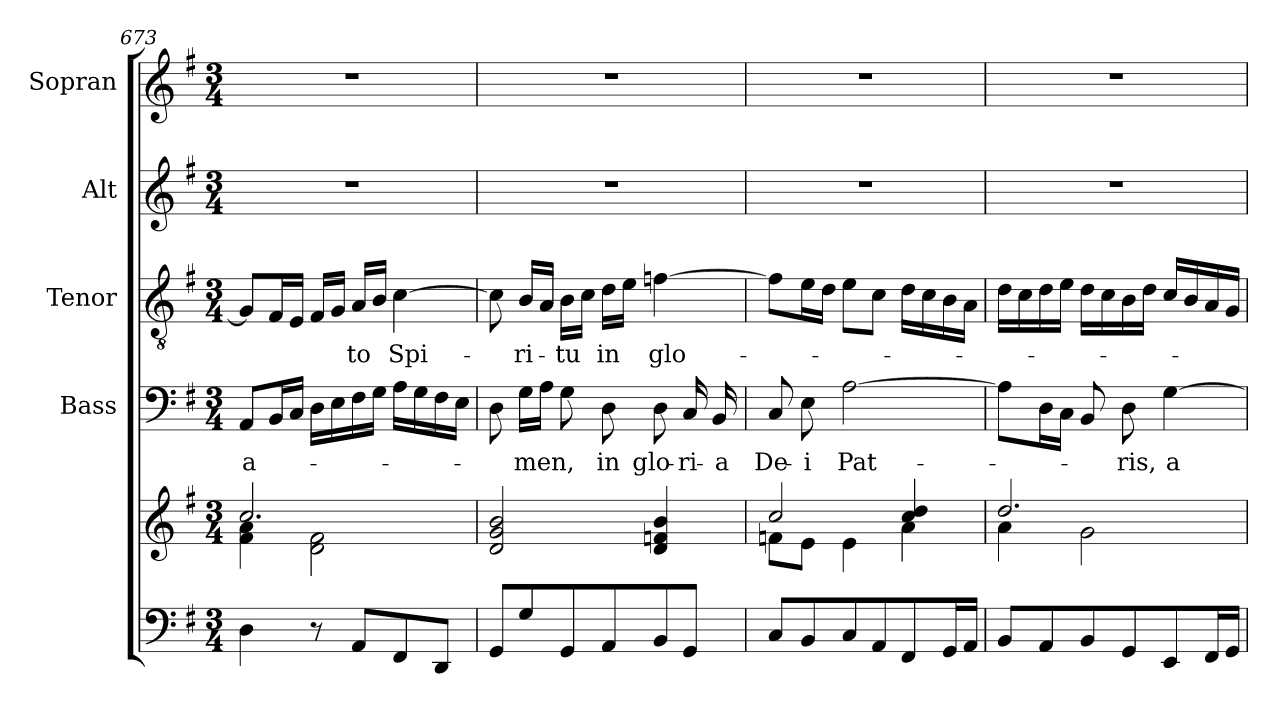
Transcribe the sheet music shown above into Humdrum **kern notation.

**kern	**kern	**kern	**text	**kern	**text	**kern	**kern
*part5	*part5	*part4	*part4	*part3	*part3	*part2	*part1
*staff6	*staff5	*staff4	*staff4	*staff3	*staff3	*staff2	*staff1
*	*	*I"Bass	*	*I"Tenor	*	*I"Alt	*I"Sopran
*	*	*I'B.	*	*I'T.	*	*I'A.	*I'S.
!!LO:PB:g=z
*clefF4	*clefG2	*clefF4	*	*clefGv2	*	*clefG2	*clefG2
*k[f#]	*k[f#]	*k[f#]	*	*k[f#]	*	*k[f#]	*k[f#]
*G:	*G:	*G:	*	*G:	*	*G:	*G:
*M3/4	*M3/4	*M3/4	*	*M3/4	*	*M3/4	*M3/4
=673	=673	=673	=673	=673	=673	=673	=673
*	*^	*	*	*	*	*	*
!	!	!	!	!LO:LY:b	!	!	!	!
4D\	2.cc/	4f#\ 4a\	8AA/L	a-	8G/L]	.	2.r	2.r
.	.	.	16BB/L	.	16F#/L	.	.	.
.	.	.	16C/JJ	.	16E/JJ	.	.	.
8r	.	2d\ 2f#\	16D\LL	.	16F#/LL	.	.	.
.	.	.	16E\	.	16G/JJ	.	.	.
!	!	!	!	!	!	!LO:LY:b	!	!
8AA/L	.	.	16F#\	.	16A/LL	-to	.	.
.	.	.	16G\JJ	.	16B/JJ	.	.	.
!	!	!	!	!	!	!LO:LY:b	!	!
8FF#/	.	.	16A\LL	.	[4c\	Spi-	.	.
.	.	.	16G\	.	.	.	.	.
8DD/J	.	.	16F#\	.	.	.	.	.
.	.	.	16E\JJ	.	.	.	.	.
*	*v	*v	*	*	*	*	*	*
=674	=674	=674	=674	=674	=674	=674	=674
8GG/L	2d/ 2g/ 2b/	8D\	.	8c\]	.	2.r	2.r
!	!	!	!LO:LY:b	!	!LO:LY:b	!	!
8G/	.	16G\LL	-men,	16B/LL	-ri-	.	.
.	.	16A\JJ	.	16A/JJ	.	.	.
!	!	!	!	!	!LO:LY:b	!	!
8GG/	.	8G\	.	16B\LL	-tu	.	.
.	.	.	.	16c\JJ	.	.	.
!	!	!	!LO:LY:b	!	!LO:LY:b	!	!
8AA/	.	8D\	in	16d\LL	in	.	.
.	.	.	.	16e\JJ	.	.	.
!	!	!	!LO:LY:b	!	!LO:LY:b	!	!
8BB/	4d/ 4fn/ 4b/	8D\	glo-	[4fn\	glo-	.	.
!	!	!	!LO:LY:b	!	!	!	!
8GG/J	.	16C/	-ri-	.	.	.	.
!	!	!	!LO:LY:b	!	!	!	!
.	.	16BB/	-a	.	.	.	.
=675	=675	=675	=675	=675	=675	=675	=675
*	*^	*	*	*	*	*	*
!	!	!	!	!LO:LY:b	!	!	!	!
8C/L	2cc/	8fn\L	8C/	De-	8f\L]	.	2.r	2.r
!	!	!	!	!LO:LY:b	!	!	!	!
8BB/	.	8e\J	8E\	-i	16e\L	.	.	.
.	.	.	.	.	16d\JJ	.	.	.
!	!	!	!	!LO:LY:b	!	!	!	!
8C/	.	4e\	[2A\	Pat-	8e\L	.	.	.
8AA/	.	.	.	.	8c\J	.	.	.
8FF#/	4cc/ 4dd/	4a\	.	.	16d\LL	.	.	.
.	.	.	.	.	16c\	.	.	.
16GG/L	.	.	.	.	16B\	.	.	.
16AA/JJ	.	.	.	.	16A\JJ	.	.	.
=676	=676	=676	=676	=676	=676	=676	=676	=676
8BB/L	2.dd/	4a\	8A\L]	.	16d\LL	.	2.r	2.r
.	.	.	.	.	16c\	.	.	.
8AA/	.	.	16D\L	.	16d\	.	.	.
.	.	.	16C\JJ	.	16e\JJ	.	.	.
8BB/	.	2g\	8BB/	.	16d\LL	.	.	.
.	.	.	.	.	16c\	.	.	.
!	!	!	!	!LO:LY:b	!	!	!	!
8GG/	.	.	8D\	-ris,	16B\	.	.	.
.	.	.	.	.	16d\JJ	.	.	.
!	!	!	!	!LO:LY:b	!	!	!	!
8EE/	.	.	[4G\	a-	16c/LL	.	.	.
.	.	.	.	.	16B/	.	.	.
16FF#/L	.	.	.	.	16A/	.	.	.
16GG/JJ	.	.	.	.	16G/JJ	.	.	.
*	*v	*v	*	*	*	*	*	*
=	=	=	=	=	=	=	=
*-	*-	*-	*-	*-	*-	*-	*-
